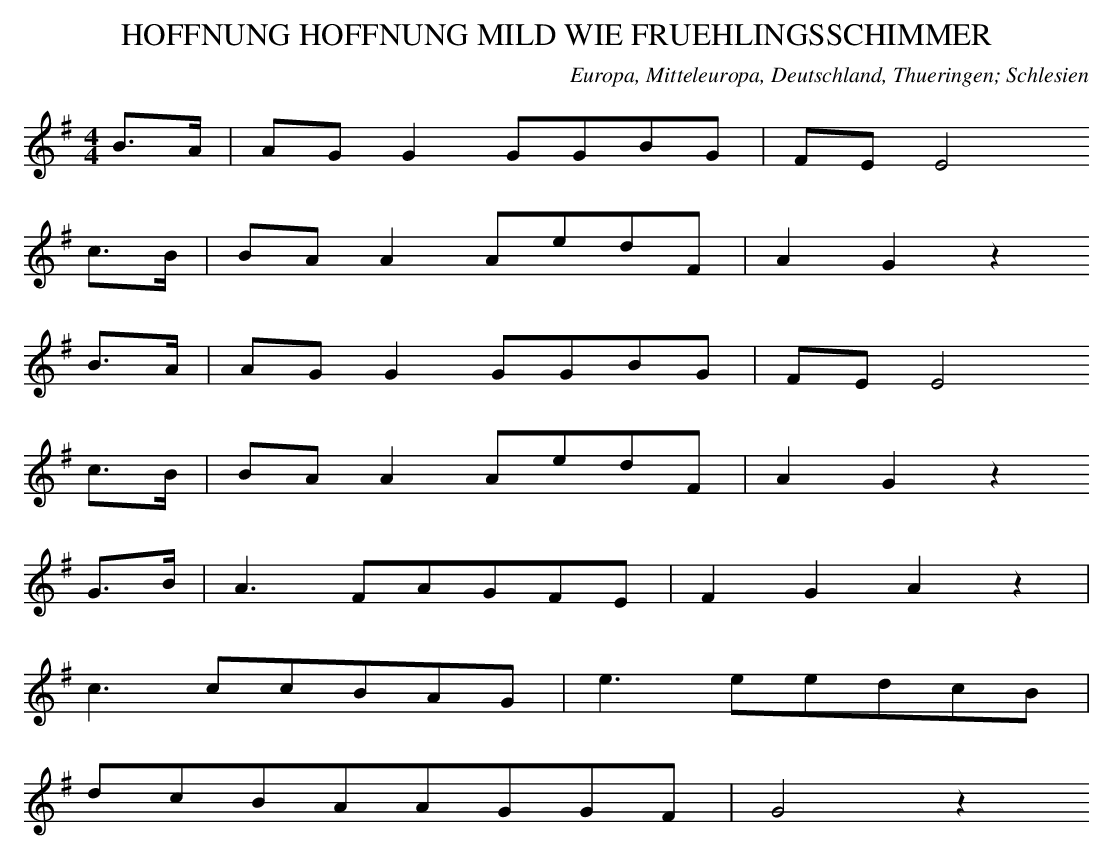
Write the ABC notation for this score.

X:1
T: HOFFNUNG HOFFNUNG MILD WIE FRUEHLINGSSCHIMMER
O: Europa, Mitteleuropa, Deutschland, Thueringen; Schlesien
M: 4/4
L: 1/16
K: G
B3A | A2G2G4G2G2B2G2 | F2E2E8
c3B | B2A2A4A2e2d2F2 | A4G4z4
B3A | A2G2G4G2G2B2G2 | F2E2E8
c3B | B2A2A4A2e2d2F2 | A4G4z4
G3B | A6F2A2G2F2E2 | F4G4A4z4 |
c6c2c2B2A2G2 | e6e2e2d2c2B2 |
d2c2B2A2A2G2G2F2 | G8z4
